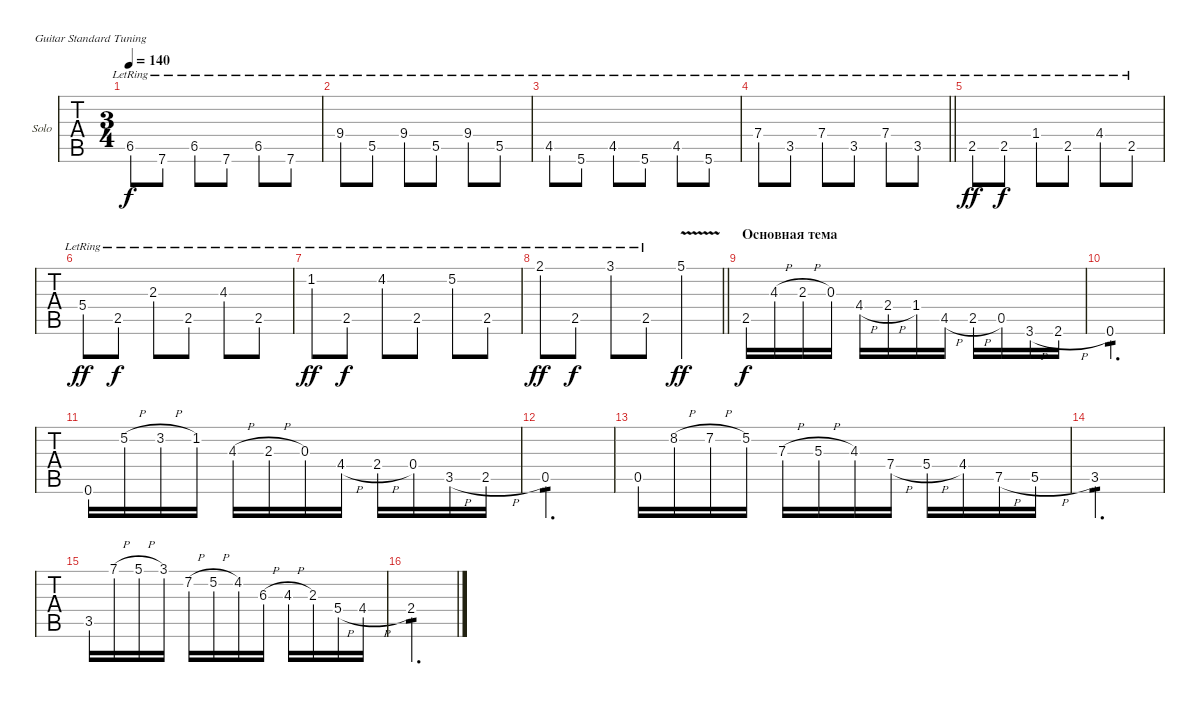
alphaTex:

\bracketExtendMode groupsimilarinstruments
\firstSystemTrackNameOrientation horizontal
\otherSystemsTrackNameOrientation horizontal
\track ("Solo Guitar" "Solo") {instrument acousticguitarsteel}
\staff {tabs}
\tuning (E4 B3 G3 D3 A2 E2)
\ts (3 4)
\tempo 140
\clef g2
\ks c
6.5{lr}.8{dy f} 7.6{lr}.8 6.5{lr}.8 7.6{lr}.8 6.5{lr}.8 7.6{lr}.8 |
9.4{lr}.8 5.5{lr}.8 9.4{lr}.8 5.5{lr}.8 9.4{lr}.8 5.5{lr}.8 |
4.5{lr}.8 5.6{lr}.8 4.5{lr}.8 5.6{lr}.8 4.5{lr}.8 5.6{lr}.8 |
\barLineRight lightlight
7.4{lr}.8 3.5{lr}.8 7.4{lr}.8 3.5{lr}.8 7.4{lr}.8 3.5{lr}.8 |
2.5{lr}.8{dy ff} 2.5{lr}.8{dy f} 1.4{lr}.8 2.5{lr}.8 4.4{lr}.8 2.5{lr}.8 |
5.4{lr}.8{dy ff} 2.5{lr}.8{dy f} 2.3{lr}.8 2.5{lr}.8 4.3{lr}.8 2.5{lr}.8 |
1.2{lr}.8{dy ff} 2.5{lr}.8{dy f} 4.2{lr}.8 2.5{lr}.8 5.2{lr}.8 2.5{lr}.8 |
\barLineRight lightlight
2.1{lr}.8{dy ff} 2.5{lr}.8{dy f} 3.1{lr}.8 2.5{lr}.8 5.1{v}.4{dy ff} |
\section ("" "Основная тема")
2.5.16{dy f} 4.3{h}.16 2.3{h}.16 0.3.16 4.4{h}.16 2.4{h}.16 1.4.16 4.5{h}.16 2.5{h}.16 0.5.16 3.6{h}.16 2.6{h}.16 |
0.6.2{d tp 1} |
0.6.16 5.2{h}.16 3.2{h}.16 1.2.16 4.3{h}.16 2.3{h}.16 0.3.16 4.4{h}.16 2.4{h}.16 0.4.16 3.5{h}.16 2.5{h}.16 |
0.5.2{d tp 1} |
0.5.16 8.2{h}.16 7.2{h}.16 5.2.16 7.3{h}.16 5.3{h}.16 4.3.16 7.4{h}.16 5.4{h}.16 4.4.16 7.5{h}.16 5.5{h}.16 |
3.5.2{d tp 1} |
3.5.16 7.1{h}.16 5.1{h}.16 3.1.16 7.2{h}.16 5.2{h}.16 4.2.16 6.3{h}.16 4.3{h}.16 2.3.16 5.4{h}.16 4.4{h}.16 |
2.4.2{d tp 1}
